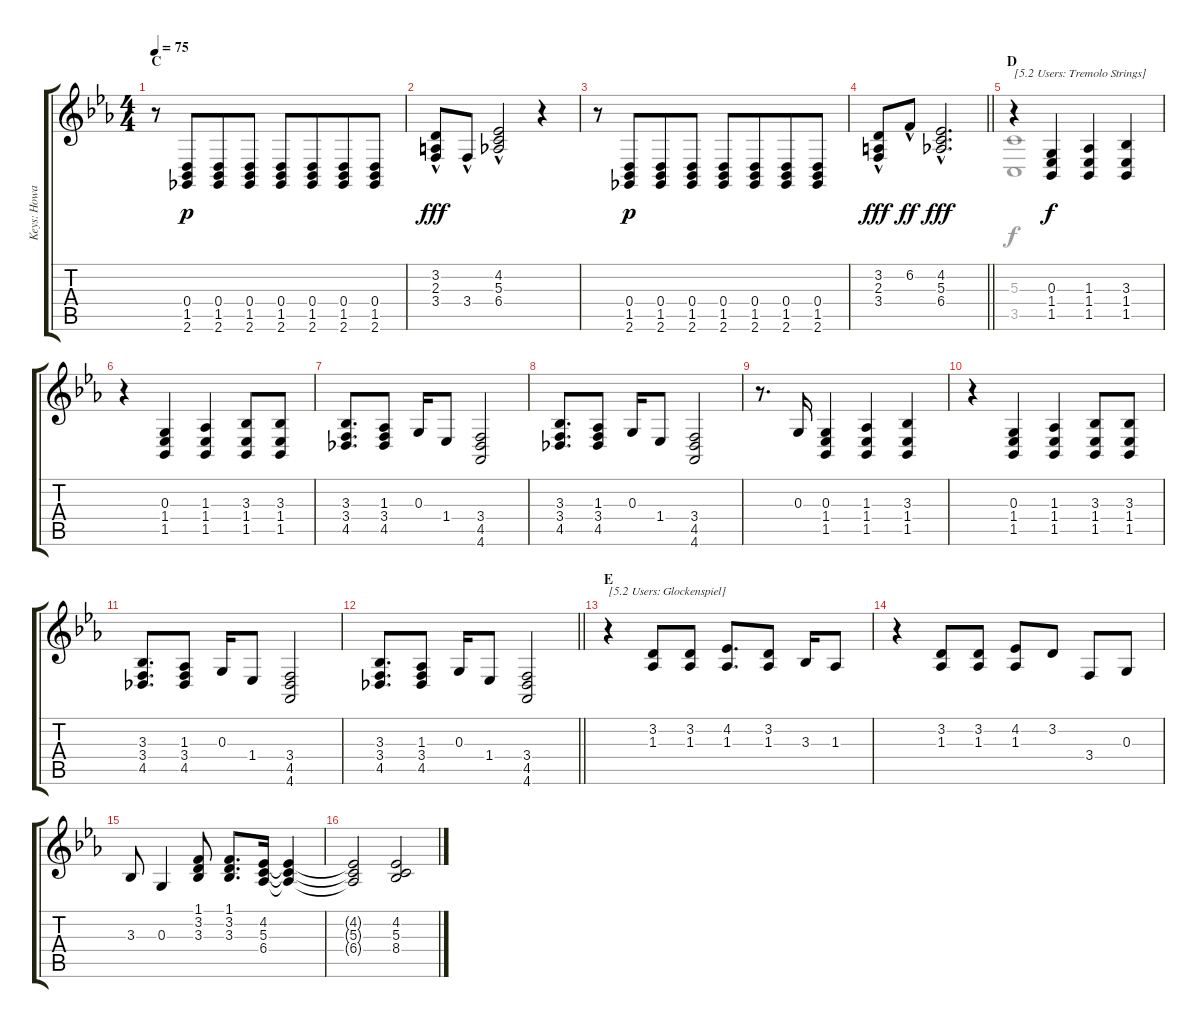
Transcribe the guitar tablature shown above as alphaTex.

\track ("Keys: Howard" "Keys: Howa") {instrument tremolostrings}
\staff {score tabs}
\tuning (E4 B3 G3 D3 A2 E2) {hide}
\voice
\ts (4 4)
\section ("" "C")
\tempo 75
\clef g2
\ks eb
r.8{dy f} (0.4 1.5 2.6).8{dy p beam merge} (0.4 1.5 2.6).8 (0.4 1.5 2.6).8 (0.4 1.5 2.6).8{beam merge} (0.4 1.5 2.6).8{beam merge} (0.4 1.5 2.6).8{beam merge} (0.4 1.5 2.6).8 |
(3.2{hac} 2.3{hac} 3.4{hac}).8{dy fff} 3.4{hac}.8 (4.2{hac} 5.3{hac} 6.4{hac}).2 r.4 |
r.8 (0.4 1.5 2.6).8{dy p beam merge} (0.4 1.5 2.6).8 (0.4 1.5 2.6).8 (0.4 1.5 2.6).8{beam merge} (0.4 1.5 2.6).8{beam merge} (0.4 1.5 2.6).8{beam merge} (0.4 1.5 2.6).8 |
\barLineRight lightlight
(3.2{hac} 2.3{hac} 3.4{hac}).8{dy fff} 6.2{hac}.8{dy ff} (4.2{hac} 5.3{hac} 6.4{hac}).2{d dy fff} |
\section ("" "D")
r.4{txt "[5.2 Users: Tremolo Strings]" instrument tremolostrings} (0.3 1.4 1.5).4{dy f} (1.3 1.4 1.5).4 (3.3 1.4 1.5).4 |
r.4 (0.3 1.4 1.5).4 (1.3 1.4 1.5).4 (3.3 1.4 1.5).8 (3.3 1.4 1.5).8 |
(3.3 3.4 4.5).8{d} (1.3 3.4 4.5).8 0.3.16 1.4.8 (3.4 4.5 4.6).2 |
(3.3 3.4 4.5).8{d} (1.3 3.4 4.5).8 0.3.16 1.4.8 (3.4 4.5 4.6).2 |
r.8{d} 0.3.16 (0.3 1.4 1.5).4 (1.3 1.4 1.5).4 (3.3 1.4 1.5).4 |
r.4 (0.3 1.4 1.5).4 (1.3 1.4 1.5).4 (3.3 1.4 1.5).8 (3.3 1.4 1.5).8 |
(3.3 3.4 4.5).8{d} (1.3 3.4 4.5).8 0.3.16 1.4.8 (3.4 4.5 4.6).2 |
\barLineRight lightlight
(3.3 3.4 4.5).8{d} (1.3 3.4 4.5).8 0.3.16 1.4.8 (3.4 4.5 4.6).2 |
\section ("" "E")
r.4{txt "[5.2 Users: Glockenspiel]" instrument glockenspiel} (3.2 1.3).8 (3.2 1.3).8 (4.2 1.3).8{d} (3.2 1.3).8 3.3.16 1.3.8 |
r.4 (3.2 1.3).8 (3.2 1.3).8 (4.2 1.3).8 3.2.8 3.4.8 0.3.8 |
3.3.8 0.3.4 (1.1 3.2 3.3).8 (1.1 3.2 3.3).8{d} (4.2 5.3 6.4).16 (4.2{t} 5.3{t} 6.4{t}).4 |
(4.2{t} 5.3{t} 6.4{t}).2 (4.2 5.3 8.4).2
\voice
\clef g2
\ottava regular
\simile none
\ks eb
|
|
|
\barLineRight lightlight
|
(5.3 3.5).1 |
|
|
|
|
|
|
\barLineRight lightlight
|
|
|
|
